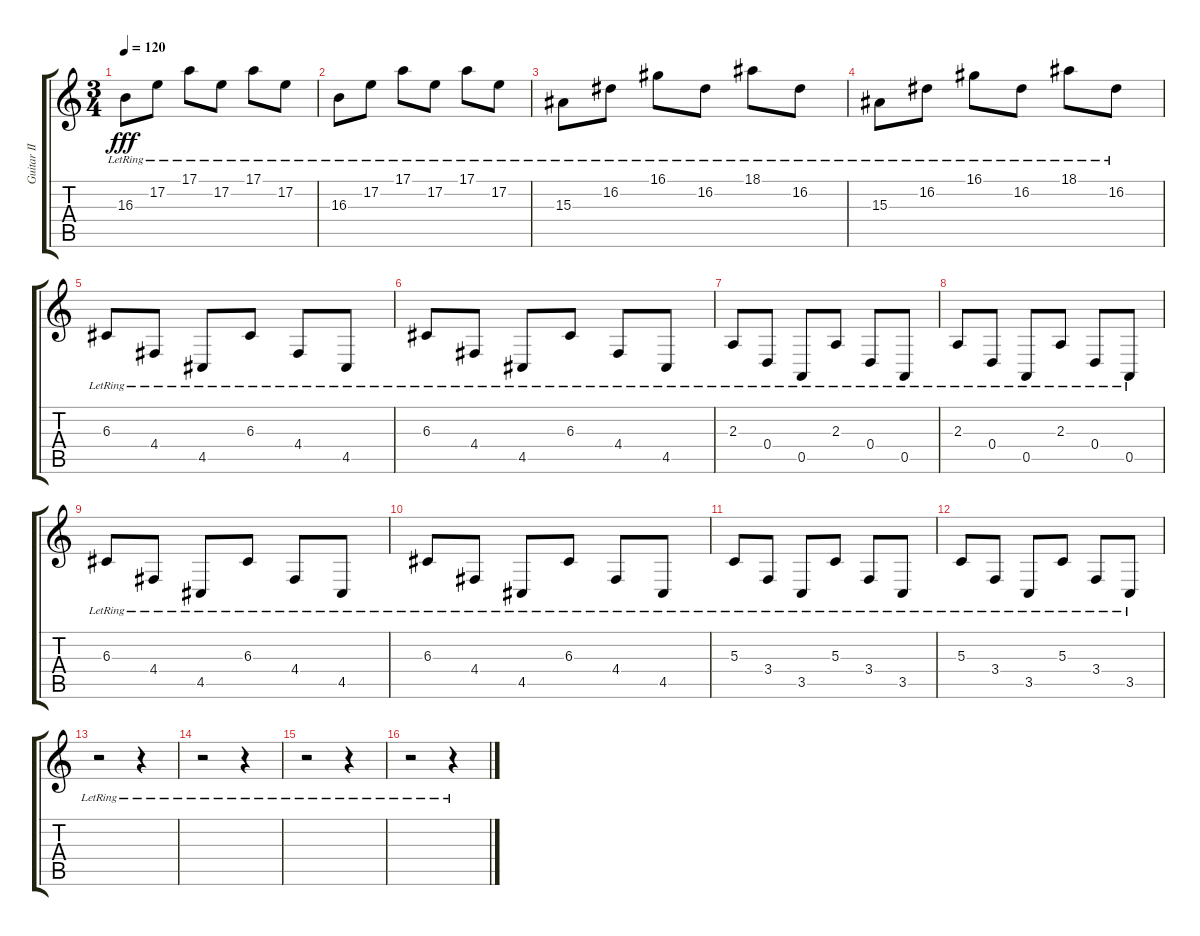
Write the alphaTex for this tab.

\track ("Guitar II" "Guitar II") {instrument orchestralharp}
\staff {score tabs}
\tuning (E4 B3 G3 D3 A2 E2) {hide}
\ts (3 4)
\tempo 120
\clef g2
\ks c
16.3{lr}.8{dy fff} 17.2{lr}.8 17.1{lr}.8 17.2{lr}.8 17.1{lr}.8 17.2{lr}.8 |
16.3{lr}.8 17.2{lr}.8 17.1{lr}.8 17.2{lr}.8 17.1{lr}.8 17.2{lr}.8 |
15.3{lr}.8 16.2{lr}.8 16.1{lr}.8 16.2{lr}.8 18.1{lr}.8 16.2{lr}.8 |
15.3{lr}.8 16.2{lr}.8 16.1{lr}.8 16.2{lr}.8 18.1{lr}.8 16.2{lr}.8 |
6.3{lr}.8 4.4{lr}.8 4.5{lr}.8 6.3{lr}.8 4.4{lr}.8 4.5{lr}.8 |
6.3{lr}.8 4.4{lr}.8 4.5{lr}.8 6.3{lr}.8 4.4{lr}.8 4.5{lr}.8 |
2.3{lr}.8 0.4{lr}.8 0.5{lr}.8 2.3{lr}.8 0.4{lr}.8 0.5{lr}.8 |
2.3{lr}.8 0.4{lr}.8 0.5{lr}.8 2.3{lr}.8 0.4{lr}.8 0.5{lr}.8 |
6.3{lr}.8 4.4{lr}.8 4.5{lr}.8 6.3{lr}.8 4.4{lr}.8 4.5{lr}.8 |
6.3{lr}.8 4.4{lr}.8 4.5{lr}.8 6.3{lr}.8 4.4{lr}.8 4.5{lr}.8 |
5.3{lr}.8 3.4{lr}.8 3.5{lr}.8 5.3{lr}.8 3.4{lr}.8 3.5{lr}.8 |
5.3{lr}.8 3.4{lr}.8 3.5{lr}.8 5.3{lr}.8 3.4{lr}.8 3.5{lr}.8 |
r.2 r.4 |
r.2 r.4 |
r.2 r.4 |
r.2 r.4
